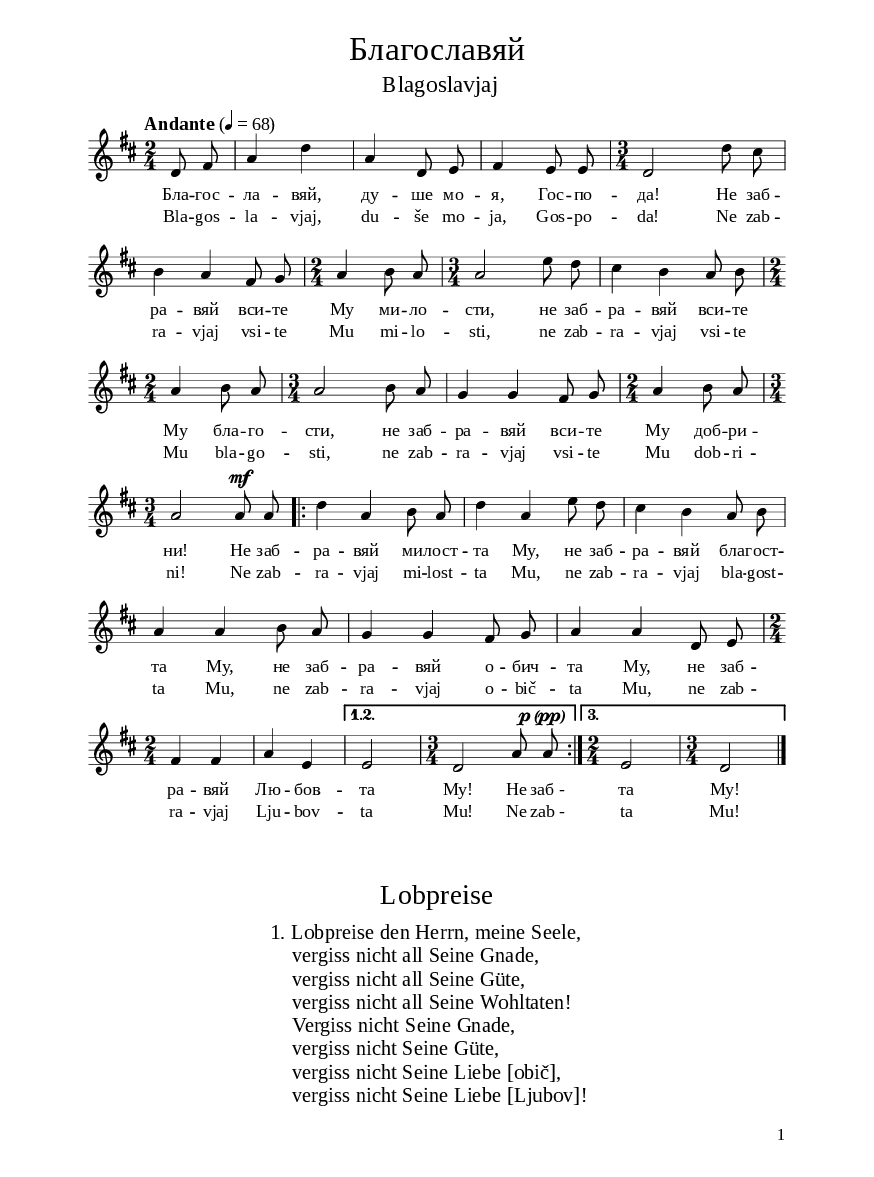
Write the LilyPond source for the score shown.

\version "2.24.4"

% include paper part and global functions
\include "include/globals.ily"

\bookpart {
  \label #'ref024
  \tocItem \markup "Благославяй – Blagoslavjaj"
  \include "include/bookpart-paper.ily"
  \score {
    \include "include/score-layout.ily"

    \new Voice \absolute {
      \clef treble
      \key d \major
      \time 2/4
      \tempoFunc "Andante" 4 "68"
      \autoBeamOff
      \partial 4

      d'8 fis'8 | a'4 d''4 | a'4 d'8 e'8 | fis'4 e'8 e'8  |
      \time 3/4  d'2 d''8 cis''8 | \break b'4 a'4 fis'8 g'8 | \time 2/4  a'4 b'8 a'8 | \time 3/4  a'2 e''8 d''8 |
      cis''4 b'4 a'8 b'8|  \break \time 2/4 a'4 b'8 a'8 | \time 3/4 a'2 b'8 a'8 |
      g'4 g'4 fis'8 g'8 | \time 2/4  a'4 b'8 a'8 | \break \time 3/4  a'2
      a'8^\mf a'8
      \repeat volta 3 {
        d''4 a'4 b'8 a'8 |  d''4 a'4 e''8 d''8 |  cis''4 b'4 a'8 b'8 \break |
        a'4 a'4 b'8 a'8 | g'4 g'4 fis'8 g'8 | a'4 a'4 d'8 e'8 \time 2/4 \break |
        fis'4 fis'4 | a'4  e'4 |
      } \alternative {
        {
          e'2  | \time 3/4 d'2 a'8  a'8^\markup {
            \center-align \concat {
              \dynamic p
              \normal-text { \bold { \italic " (" } }
              \dynamic pp
              \normal-text { \bold { \italic ")" } }
            }
          } |
        }
        { \time 2/4 e'2 | \time 3/4  d'2 \bar "|." }
      }
    }

    \addlyrics {
      Бла -- гос --
      ла -- вяй, ду -- ше мо -- я, Гос -- по -- да!
      Не заб -- ра -- вяй вси -- те Му ми -- ло --
      сти, не заб -- ра -- вяй вси -- те Му бла -- го
      -- сти, не заб -- ра -- вяй вси -- те Му доб --
      ри -- ни! Не заб -- ра -- вяй ми -- лост -- та
      Му, не заб -- ра -- вяй бла -- гост -- та Му, не
      заб -- ра -- вяй о -- бич -- та Му, не заб -- ра
      -- вяй Лю -- бов -- та Му! Не "заб -" та Му!
    }

    \addlyrics {
      Bla -- gos --
      la -- vjaj, du -- še mo -- ja, Gos -- po -- da!
      Ne zab -- ra -- vjaj vsi -- te Mu mi -- lo --
      sti, ne zab -- ra -- vjaj vsi -- te Mu bla -- go
      -- sti, ne zab -- ra -- vjaj vsi -- te Mu dob --
      ri -- ni! Ne zab -- ra -- vjaj mi -- lost -- ta
      Mu, ne zab -- ra -- vjaj bla -- gost -- ta Mu, ne
      zab -- ra -- vjaj o -- bič -- ta Mu, ne zab -- ra
      -- vjaj Lju -- bov -- ta Mu! Ne "zab -" ta Mu!
    }


    \header {
      title = \titleFunc "Благославяй" " Blagoslavjaj"
    }

    \midi{}

  } % score



  \markup \empty-three
  % include foreign translation(s) of the song
  \version "2.24.4"

\markup \fill-line { \fontsize #deTitleFontSize "Lobpreise" }
\markup \null
\markup \null
\markup \abs-fontsize #10 {
  \hspace #25
  \override #`(baseline-skip . ,deCoupletBaselineSkip)

  \column {
    \line { 1. Lobpreise den Herrn, meine Seele, }
    \line {   "   " vergiss nicht all Seine Gnade, }
    \line {   "   " vergiss nicht all Seine Güte,}
    \line {   "   " vergiss nicht all Seine Wohltaten! }
    \line {   "   " Vergiss nicht Seine Gnade, }
    \line {   "   " vergiss nicht Seine Güte, }
    \line {   "   "vergiss nicht Seine Liebe [obič], }
    \line {   "   " vergiss nicht Seine Liebe [Ljubov]!  }

  }
}


} % bookpart
